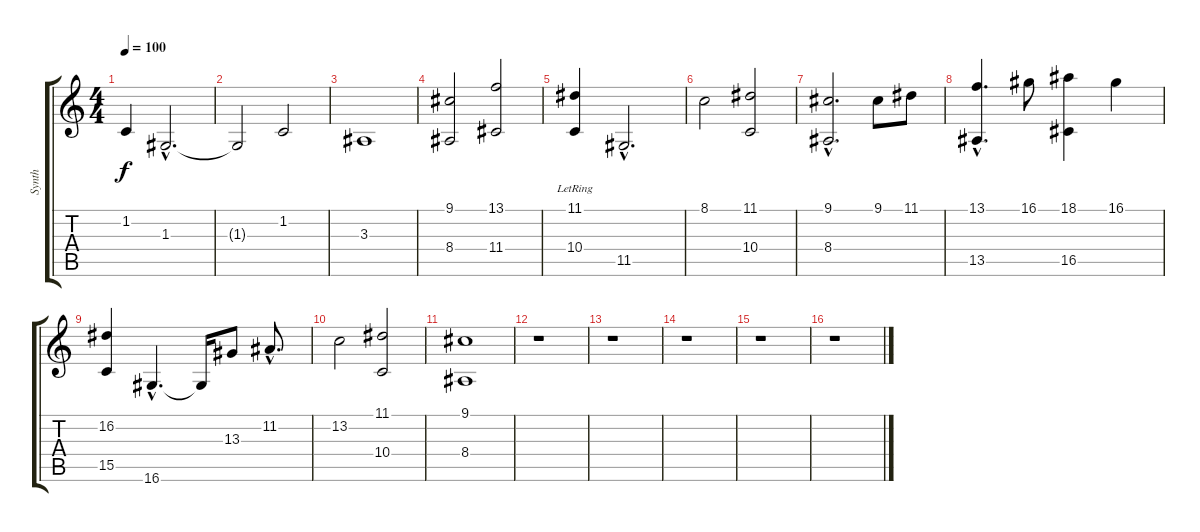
\track ("Synth" "Synth") {instrument synthstrings2}
\staff {score tabs}
\tuning (E4 B3 G3 D3 A2 E2) {hide}
\ts (4 4)
\tempo 100
\clef g2
\ks c
1.2.4{dy f} 1.3{hac}.2{d} |
1.3{t}.2 1.2.2 |
3.3.1 |
(9.1 8.4).2 (13.1 11.4).2 |
(11.1{lr} 10.4{lr}).4 11.5{hac}.2{d} |
8.1.2 (11.1 10.4).2 |
(9.1{hac} 8.4{hac}).2{d} 9.1.8 11.1.8 |
(13.1{hac} 13.5{hac}).4{d} 16.1.8 (18.1 16.5).4 16.1.4 |
(16.2 15.5).4 16.6{hac}.4{d} 16.6{t}.16 13.3.8 11.2{hac}.8{d} |
13.2.2 (11.1 10.4).2 |
(9.1 8.4).1 |
r.1 |
r.1 |
r.1 |
r.1 |
r.1
